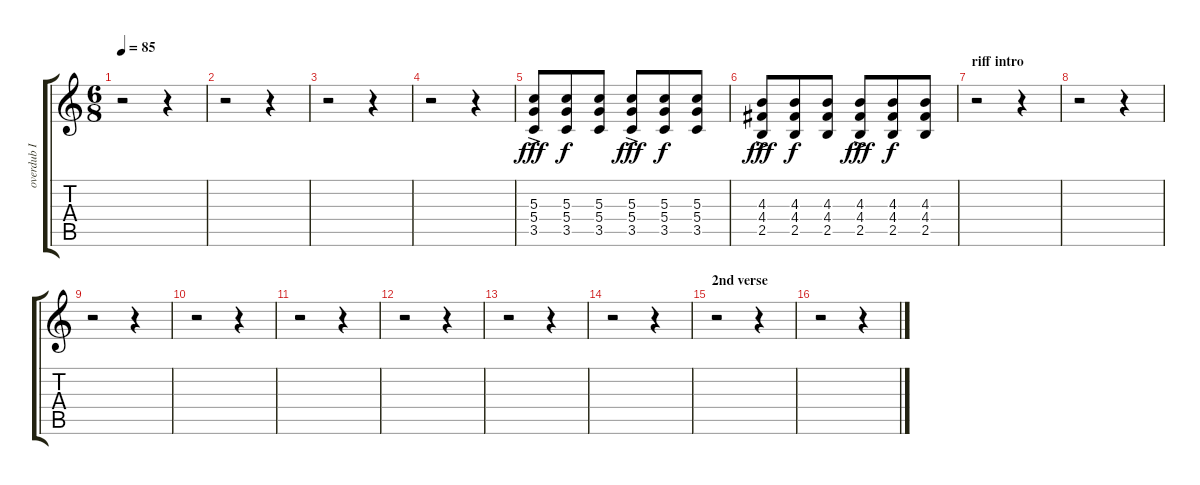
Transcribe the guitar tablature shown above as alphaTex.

\track ("overdub I" "overdub I") {instrument electricguitarmuted}
\staff {score tabs}
\tuning (E4 B3 G3 D3 A2 E2) {hide}
\ts (6 8)
\tempo 85
\clef g2
\ks c
r.2{dy fff} r.4 |
r.2 r.4 |
r.2 r.4 |
r.2 r.4 |
(5.3{ac} 5.4{ac} 3.5{ac}).8 (5.3 5.4 3.5).8{dy f} (5.3 5.4 3.5).8 (5.3{ac} 5.4{ac} 3.5{ac}).8{dy fff} (5.3 5.4 3.5).8{dy f} (5.3 5.4 3.5).8 |
(4.3{ac} 4.4{ac} 2.5{ac}).8{dy fff} (4.3 4.4 2.5).8{dy f} (4.3 4.4 2.5).8 (4.3{ac} 4.4{ac} 2.5{ac}).8{dy fff} (4.3 4.4 2.5).8{dy f} (4.3 4.4 2.5).8 |
\section ("" "riff intro")
r.2 r.4 |
r.2 r.4 |
r.2 r.4 |
r.2 r.4 |
r.2 r.4 |
r.2 r.4 |
r.2 r.4 |
r.2 r.4 |
\section ("" "2nd verse")
r.2 r.4 |
r.2 r.4
